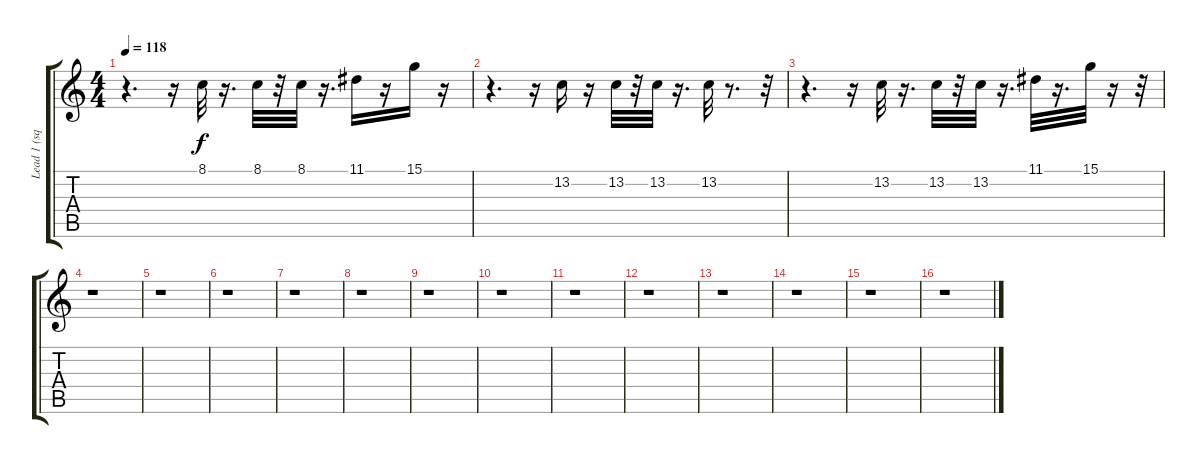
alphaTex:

\track ("Lead 1 (square)" "Lead 1 (sq") {instrument lead1square}
\staff {score tabs}
\tuning (E4 B3 G3 D3 A2 E2) {hide}
\ts (4 4)
\tempo 118
\clef g2
\ks c
r.4{d dy f} r.16 8.1.32 r.16{d} 8.1.32 r.32 8.1.32 r.16{d} 11.1.16 r.16 15.1.16 r.16 |
r.4{d} r.16 13.2.16 r.16 13.2.32 r.32 13.2.32 r.16{d} 13.2.32 r.8{d} r.32 |
r.4{d} r.16 13.2.32 r.16{d} 13.2.32 r.32 13.2.32 r.16{d} 11.1.32 r.16{d} 15.1.32 r.16 r.32 |
r.1 |
r.1 |
r.1 |
r.1 |
r.1 |
r.1 |
r.1 |
r.1 |
r.1 |
r.1 |
r.1 |
r.1 |
r.1
